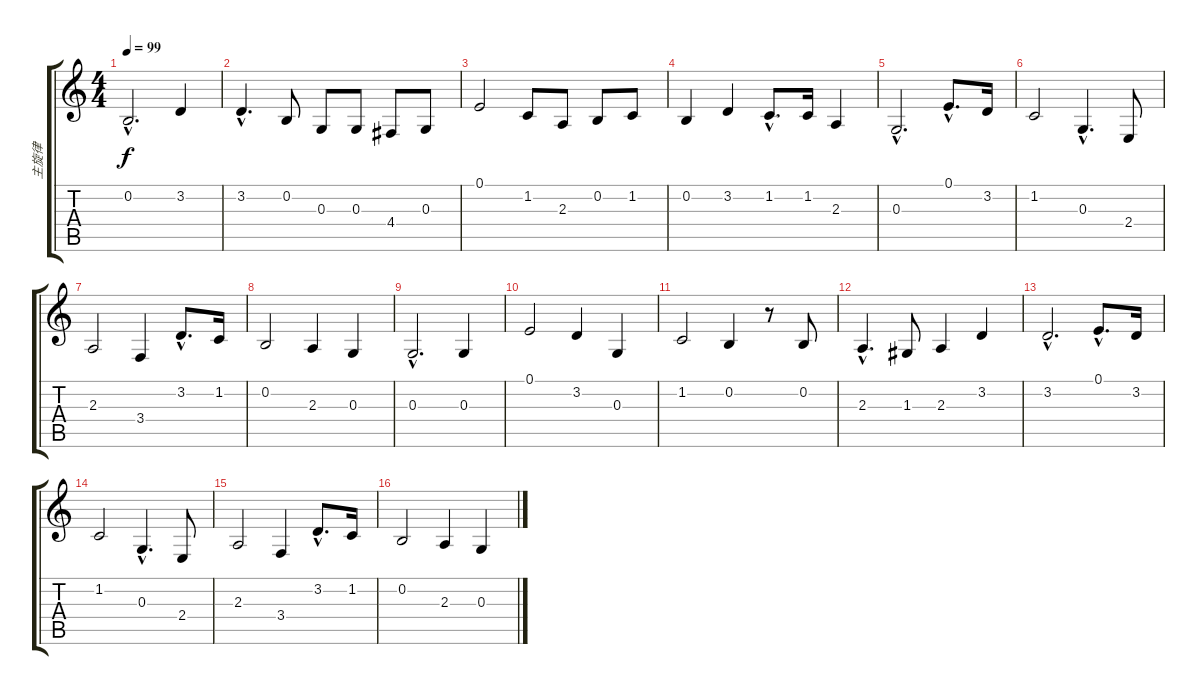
\track ("主旋律" "主旋律") {instrument stringensemble1}
\staff {score tabs}
\tuning (E4 B3 G3 D3 A2 E2) {hide}
\ts (4 4)
\tempo 99
\clef g2
\ks c
0.2{hac}.2{d dy f} 3.2.4 |
3.2{hac}.4{d} 0.2.8 0.3.8 0.3.8 4.4.8 0.3.8 |
0.1.2 1.2.8 2.3.8 0.2.8 1.2.8 |
0.2.4 3.2.4 1.2{hac}.8{d} 1.2.16 2.3.4 |
0.3{hac}.2{d} 0.1{hac}.8{d} 3.2.16 |
1.2.2 0.3{hac}.4{d} 2.4.8 |
2.3.2 3.4.4 3.2{hac}.8{d} 1.2.16 |
0.2.2 2.3.4 0.3.4 |
0.3{hac}.2{d} 0.3.4 |
0.1.2 3.2.4 0.3.4 |
1.2.2 0.2.4 r.8 0.2.8 |
2.3{hac}.4{d} 1.3.8 2.3.4 3.2.4 |
3.2{hac}.2{d} 0.1{hac}.8{d} 3.2.16 |
1.2.2 0.3{hac}.4{d} 2.4.8 |
2.3.2 3.4.4 3.2{hac}.8{d} 1.2.16 |
0.2.2 2.3.4 0.3.4
